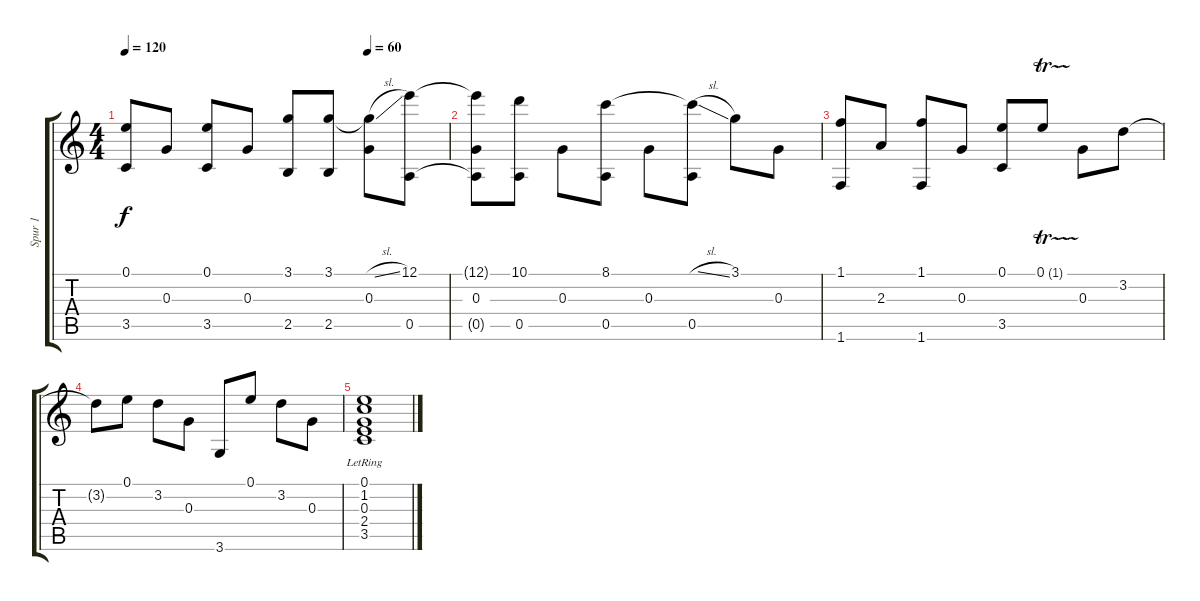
\track ("Spur 1" "Spur 1") {instrument acousticguitarsteel}
\staff {score tabs}
\tuning (E4 B3 G3 D3 A2 E2) {hide}
\ts (4 4)
\tempo 120
\tempo (60 0.75)
\clef g2
\ks c
(0.1 3.5).8{dy f} 0.3.8 (0.1 3.5).8 0.3.8 (3.1 2.5).8 (3.1 2.5).8 (3.1{sl t} 0.3).8 (12.1 0.5).8 |
(12.1{t} 0.3 0.5{t}).8 (10.1 0.5).8 0.3.8 (8.1 0.5).8 0.3.8 (8.1{sl t} 0.5).8 3.1.8 0.3.8 |
(1.1 1.6).8 2.3.8 (1.1 1.6).8 0.3.8 (0.1 3.5).8 0.1{tr (1 32)}.8 0.3.8 3.2.8 |
3.2{t}.8 0.1.8 3.2.8 0.3.8 3.6.8 0.1.8 3.2.8 0.3.8 |
(0.1{lr} 1.2{lr} 0.3{lr} 2.4{lr} 3.5{lr}).1
